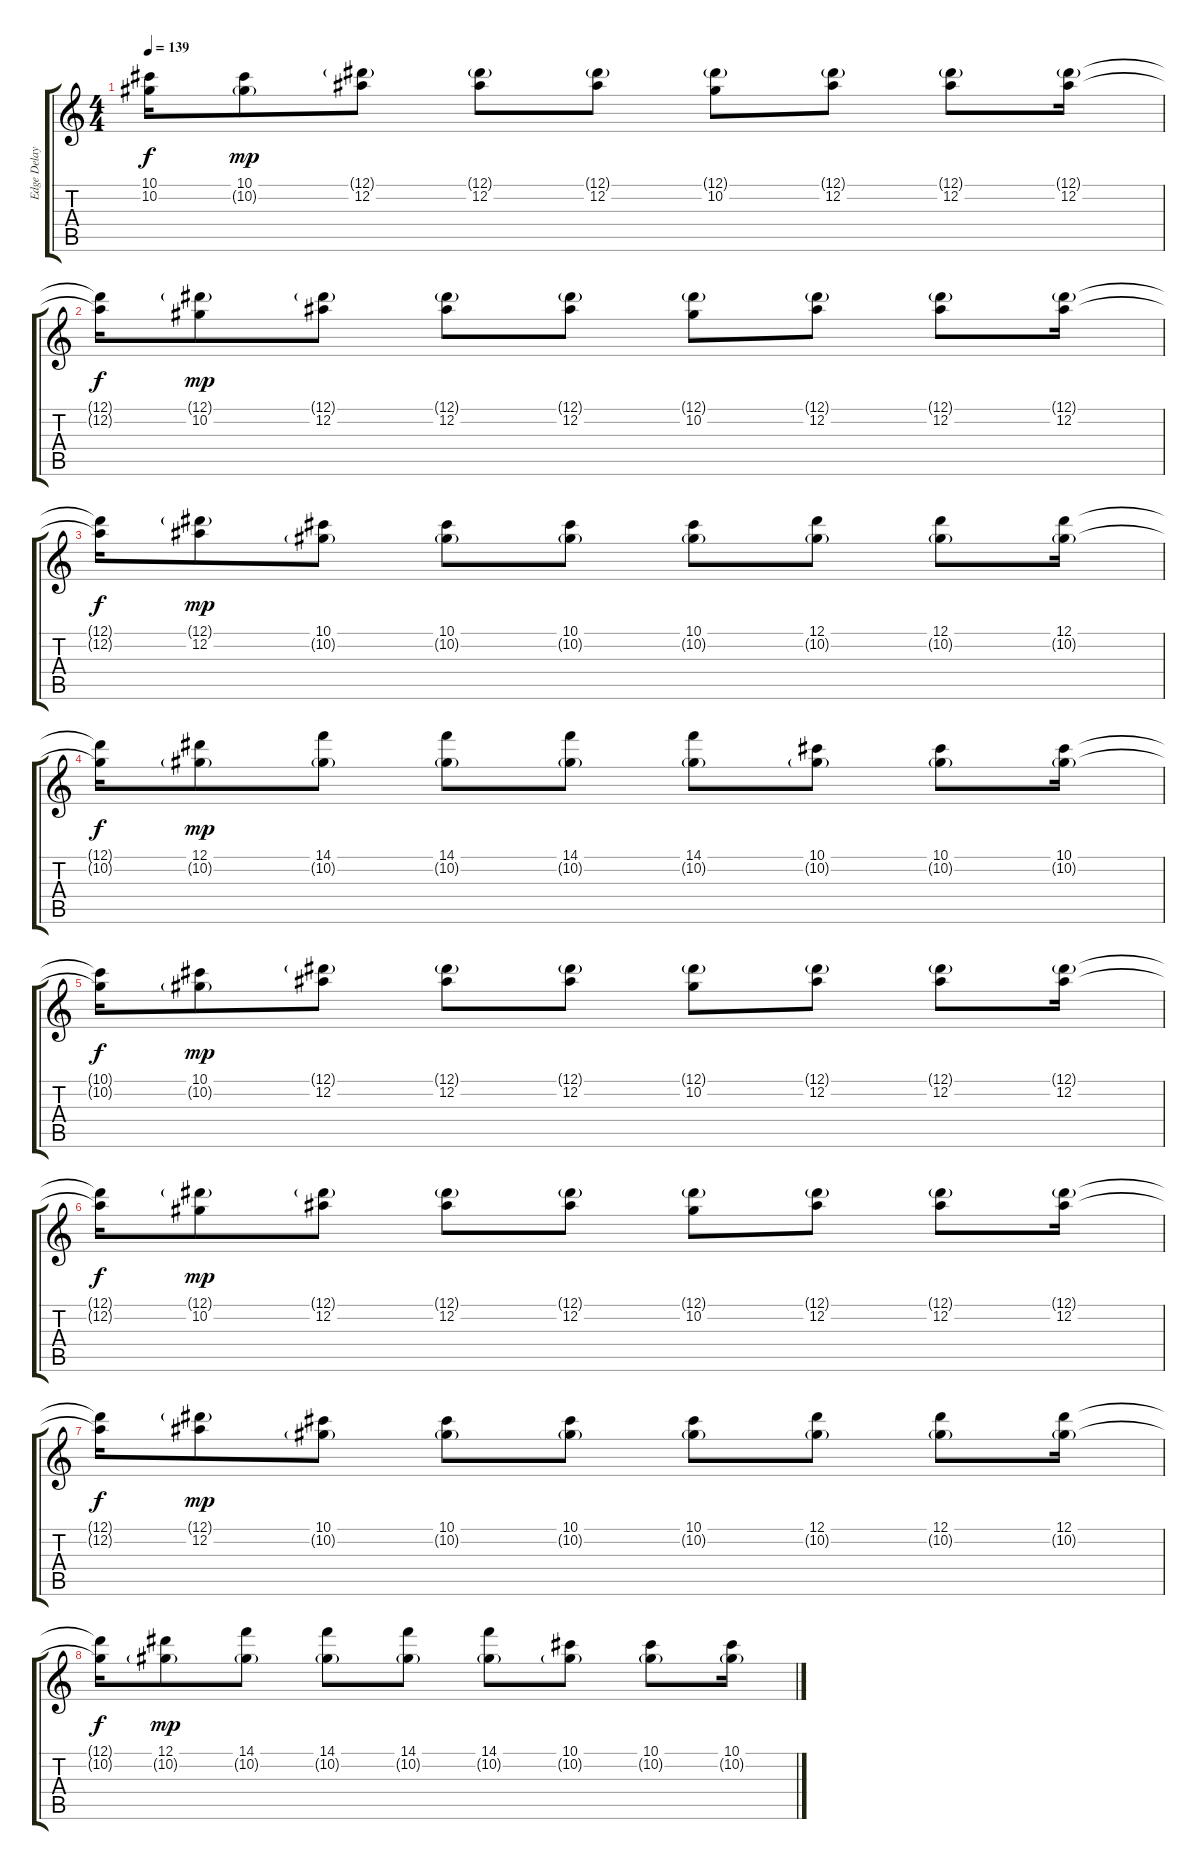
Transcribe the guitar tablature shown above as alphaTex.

\track ("Edge Delay 1" "Edge Delay") {instrument overdrivenguitar}
\staff {score tabs}
\tuning (Eb4 Bb3 Gb3 Db3 Ab2 Eb2) {hide}
\ts (4 4)
\tempo 139
\clef g2
\ks c
(10.1{t} 10.2{t}).16{dy f} (10.1 10.2{g}).8{dy mp} (12.1{g} 12.2).8 (12.1{g} 12.2).8 (12.1{g} 12.2).8 (12.1{g} 10.2).8 (12.1{g} 12.2).8 (12.1{g} 12.2).8 (12.1{g} 12.2).16 |
(12.1{t} 12.2{t}).16{dy f} (12.1{g} 10.2).8{dy mp} (12.1{g} 12.2).8 (12.1{g} 12.2).8 (12.1{g} 12.2).8 (12.1{g} 10.2).8 (12.1{g} 12.2).8 (12.1{g} 12.2).8 (12.1{g} 12.2).16 |
(12.1{t} 12.2{t}).16{dy f} (12.1{g} 12.2).8{dy mp} (10.1 10.2{g}).8 (10.1 10.2{g}).8 (10.1 10.2{g}).8 (10.1 10.2{g}).8 (12.1 10.2{g}).8 (12.1 10.2{g}).8 (12.1 10.2{g}).16 |
(12.1{t} 10.2{t}).16{dy f} (12.1 10.2{g}).8{dy mp} (14.1 10.2{g}).8 (14.1 10.2{g}).8 (14.1 10.2{g}).8 (14.1 10.2{g}).8 (10.1 10.2{g}).8 (10.1 10.2{g}).8 (10.1 10.2{g}).16 |
(10.1{t} 10.2{t}).16{dy f} (10.1 10.2{g}).8{dy mp} (12.1{g} 12.2).8 (12.1{g} 12.2).8 (12.1{g} 12.2).8 (12.1{g} 10.2).8 (12.1{g} 12.2).8 (12.1{g} 12.2).8 (12.1{g} 12.2).16 |
(12.1{t} 12.2{t}).16{dy f} (12.1{g} 10.2).8{dy mp} (12.1{g} 12.2).8 (12.1{g} 12.2).8 (12.1{g} 12.2).8 (12.1{g} 10.2).8 (12.1{g} 12.2).8 (12.1{g} 12.2).8 (12.1{g} 12.2).16 |
(12.1{t} 12.2{t}).16{dy f} (12.1{g} 12.2).8{dy mp} (10.1 10.2{g}).8 (10.1 10.2{g}).8 (10.1 10.2{g}).8 (10.1 10.2{g}).8 (12.1 10.2{g}).8 (12.1 10.2{g}).8 (12.1 10.2{g}).16 |
(12.1{t} 10.2{t}).16{dy f} (12.1 10.2{g}).8{dy mp} (14.1 10.2{g}).8 (14.1 10.2{g}).8 (14.1 10.2{g}).8 (14.1 10.2{g}).8 (10.1 10.2{g}).8 (10.1 10.2{g}).8 (10.1 10.2{g}).16
